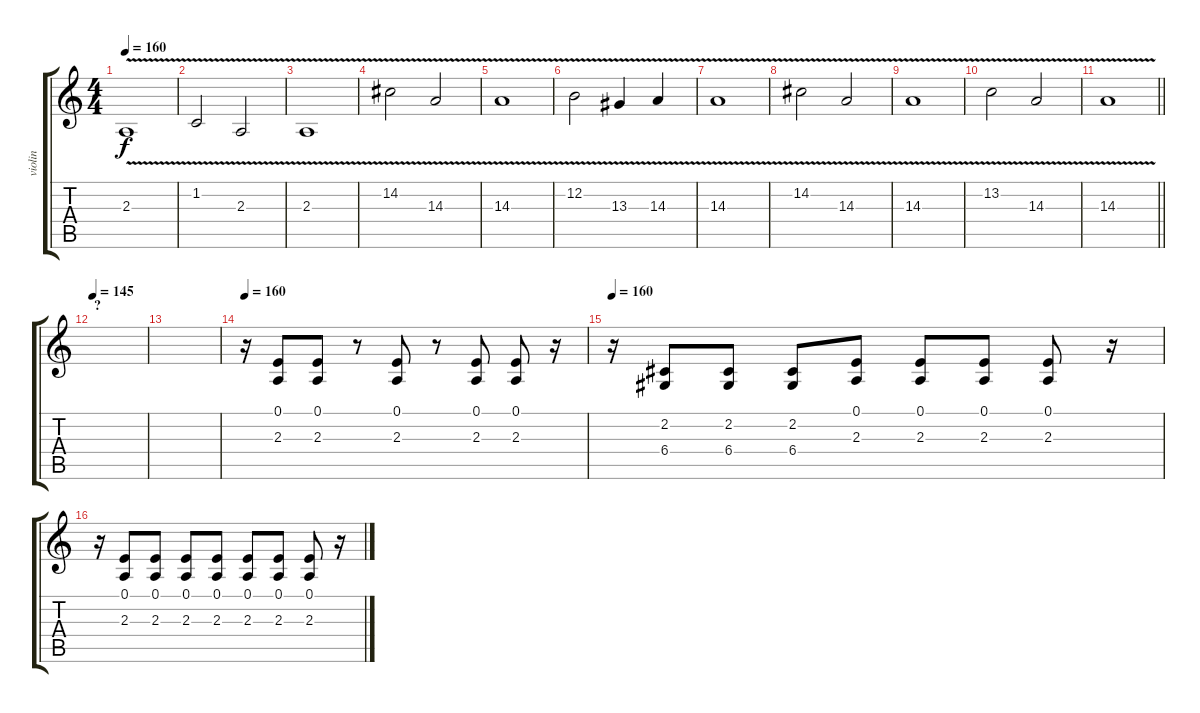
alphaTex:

\track ("violin" "violin") {instrument violin}
\staff {score tabs}
\tuning (E4 B3 G3 D3 A2 E2) {hide}
\ts (4 4)
\tempo 160
\clef g2
\ks c
2.3{v}.1{dy f} |
1.2{v}.2 2.3{v}.2 |
2.3{v}.1 |
14.2{v}.2 14.3{v}.2 |
14.3{v}.1 |
12.2{v}.2 13.3{v}.4 14.3{v}.4 |
14.3{v}.1 |
14.2{v}.2 14.3{v}.2 |
14.3{v}.1 |
13.2{v}.2 14.3{v}.2 |
\barLineRight lightlight
14.3{v}.1 |
\section ("" "?")
\tempo 145
|
|
\tempo 160
r.16{volume 9} (0.1 2.3).8 (0.1 2.3).8 r.8 (0.1 2.3).8 r.8 (0.1 2.3).8 (0.1 2.3).8 r.16 |
\tempo 160
r.16 (2.2 6.4).8 (2.2 6.4).8 (2.2 6.4).8 (0.1 2.3).8 (0.1 2.3).8 (0.1 2.3).8 (0.1 2.3).8 r.16 |
r.16 (0.1 2.3).8 (0.1 2.3).8 (0.1 2.3).8 (0.1 2.3).8 (0.1 2.3).8 (0.1 2.3).8 (0.1 2.3).8 r.16
